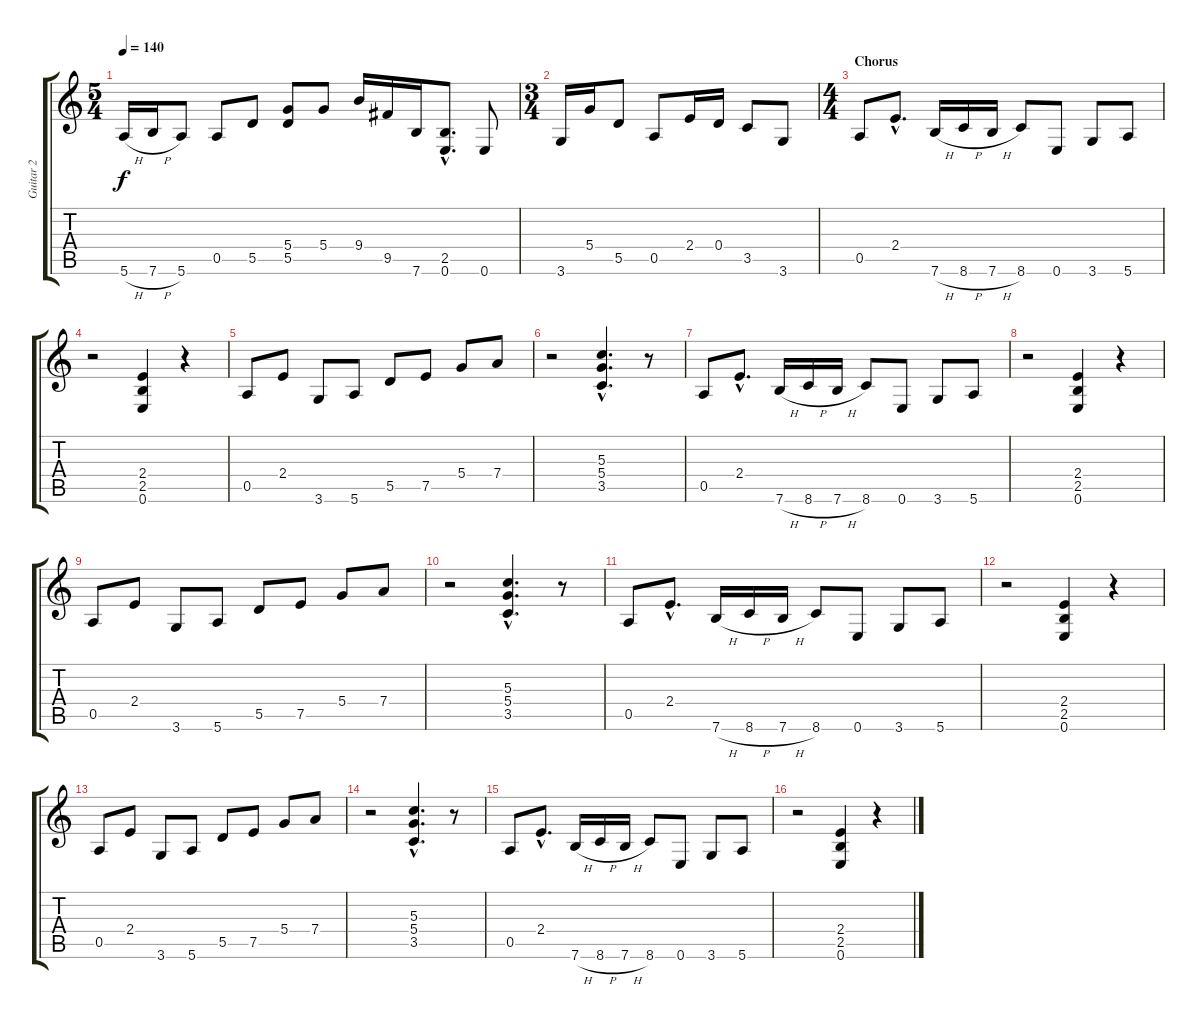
\track ("Guitar 2" "Guitar 2") {instrument distortionguitar}
\staff {score tabs}
\tuning (E4 B3 G3 D3 A2 E2) {hide}
\ts (5 4)
\tempo 140
\clef g2
\ks c
5.6{h}.16{dy f} 7.6{h}.16 5.6.8 0.5.8 5.5.8 (5.4 5.5).8 5.4.8 9.4.16 9.5.16 7.6.16 (2.5{hac} 0.6{hac}).8{d} 0.6.8 |
\ts (3 4)
3.6.16 5.4.16 5.5.8 0.5.8 2.4.16 0.4.16 3.5.8 3.6.8 |
\ts (4 4)
\section ("" "Chorus")
0.5.8 2.4{hac}.8{d} 7.6{h}.16 8.6{h}.16 7.6{h}.16 8.6.8 0.6.8 3.6.8 5.6.8 |
r.2 (2.4 2.5 0.6).4 r.4 |
0.5.8 2.4.8 3.6.8 5.6.8 5.5.8 7.5.8 5.4.8 7.4.8 |
r.2 (5.3{hac} 5.4{hac} 3.5{hac}).4{d} r.8 |
0.5.8 2.4{hac}.8{d} 7.6{h}.16 8.6{h}.16 7.6{h}.16 8.6.8 0.6.8 3.6.8 5.6.8 |
r.2 (2.4 2.5 0.6).4 r.4 |
0.5.8 2.4.8 3.6.8 5.6.8 5.5.8 7.5.8 5.4.8 7.4.8 |
r.2 (5.3{hac} 5.4{hac} 3.5{hac}).4{d} r.8 |
0.5.8 2.4{hac}.8{d} 7.6{h}.16 8.6{h}.16 7.6{h}.16 8.6.8 0.6.8 3.6.8 5.6.8 |
r.2 (2.4 2.5 0.6).4 r.4 |
0.5.8 2.4.8 3.6.8 5.6.8 5.5.8 7.5.8 5.4.8 7.4.8 |
r.2 (5.3{hac} 5.4{hac} 3.5{hac}).4{d} r.8 |
0.5.8 2.4{hac}.8{d} 7.6{h}.16 8.6{h}.16 7.6{h}.16 8.6.8 0.6.8 3.6.8 5.6.8 |
r.2 (2.4 2.5 0.6).4 r.4
